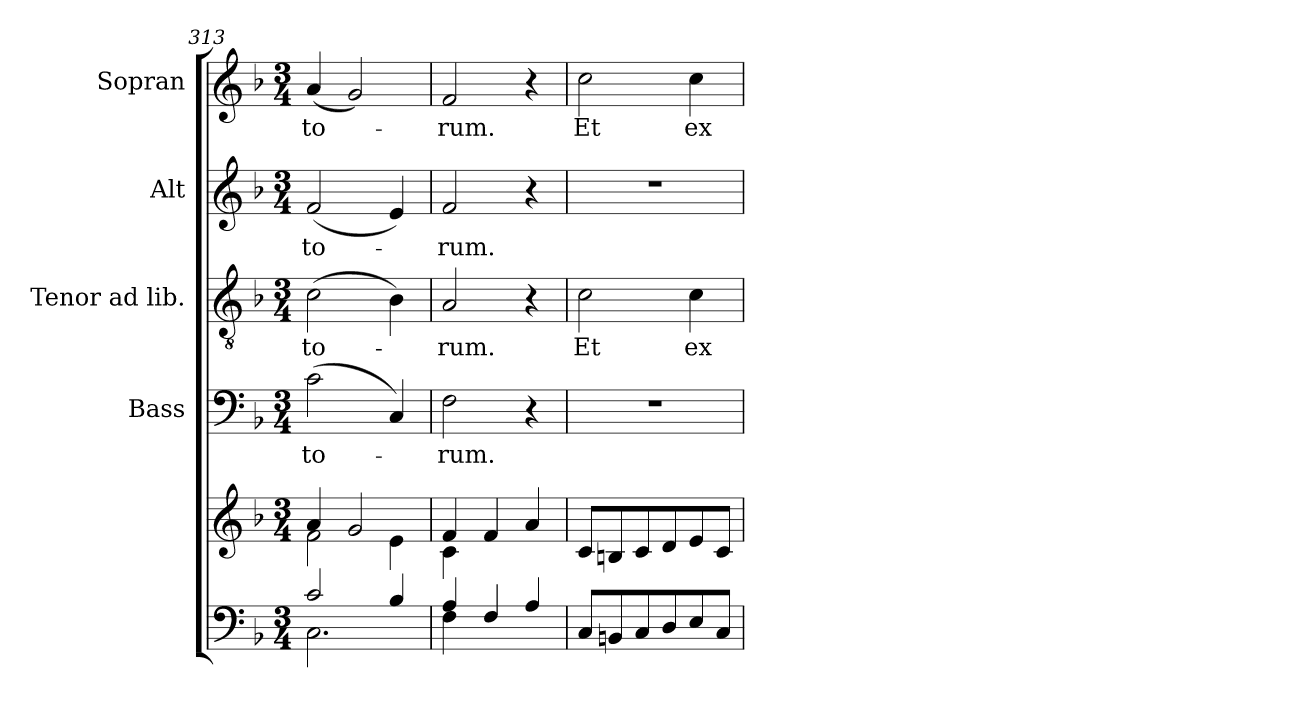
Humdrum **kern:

**kern	**kern	**kern	**text	**kern	**text	**kern	**text	**kern	**text
*part5	*part5	*part4	*part4	*part3	*part3	*part2	*part2	*part1	*part1
*staff6	*staff5	*staff4	*staff4	*staff3	*staff3	*staff2	*staff2	*staff1	*staff1
*	*	*I"Bass	*	*I"Tenor ad lib.	*	*I"Alt	*	*I"Sopran	*
*	*	*I'B.	*	*I'T.	*	*I'A.	*	*I'S.	*
!!LO:LB:g=z
*clefF4	*clefG2	*clefF4	*	*clefGv2	*	*clefG2	*	*clefG2	*
*k[b-]	*k[b-]	*k[b-]	*	*k[b-]	*	*k[b-]	*	*k[b-]	*
*F:	*F:	*F:	*	*F:	*	*F:	*	*F:	*
*M3/4	*M3/4	*M3/4	*	*M3/4	*	*M3/4	*	*M3/4	*
=313	=313	=313	=313	=313	=313	=313	=313	=313	=313
*^	*^	*	*	*	*	*	*	*	*
!	!	!	!	!	!LO:LY:b	!	!LO:LY:b	!	!LO:LY:b	!	!LO:LY:b
2c/	2.C\	4a/	2f\	(>2c\	-to-	(>2c\	-to-	(<2f/	-to-	(<4a/	-to-
.	.	2g/	.	.	.	.	.	.	.	2g/)	.
4B-/	.	.	4e\	4C/)	.	4B-\)	.	4e/)	.	.	.
=314	=314	=314	=314	=314	=314	=314	=314	=314	=314	=314	=314
!	!	!	!	!	!LO:LY:b	!	!LO:LY:b	!	!LO:LY:b	!	!LO:LY:b
4A/	4F\	4f/	4c\	2F\	-rum.	2A/	-rum.	2f/	-rum.	2f/	-rum.
4F/	2ryy	4f/	2ryy	.	.	.	.	.	.	.	.
4A/	.	4a/	.	4r	.	4r	.	4r	.	4r	.
*v	*v	*	*	*	*	*	*	*	*	*	*
*	*v	*v	*	*	*	*	*	*	*	*
=315	=315	=315	=315	=315	=315	=315	=315	=315	=315
!	!	!	!	!	!LO:LY:b	!	!	!	!LO:LY:b
8C/L	8c/L	2.r	.	2c\	Et	2.r	.	2cc\	Et
8BBn/	8Bn/	.	.	.	.	.	.	.	.
8C/	8c/	.	.	.	.	.	.	.	.
8D/	8d/	.	.	.	.	.	.	.	.
!	!	!	!	!	!LO:LY:b	!	!	!	!LO:LY:b
8E/	8e/	.	.	4c\	ex-	.	.	4cc\	ex-
8C/J	8c/J	.	.	.	.	.	.	.	.
=	=	=	=	=	=	=	=	=	=
*-	*-	*-	*-	*-	*-	*-	*-	*-	*-
